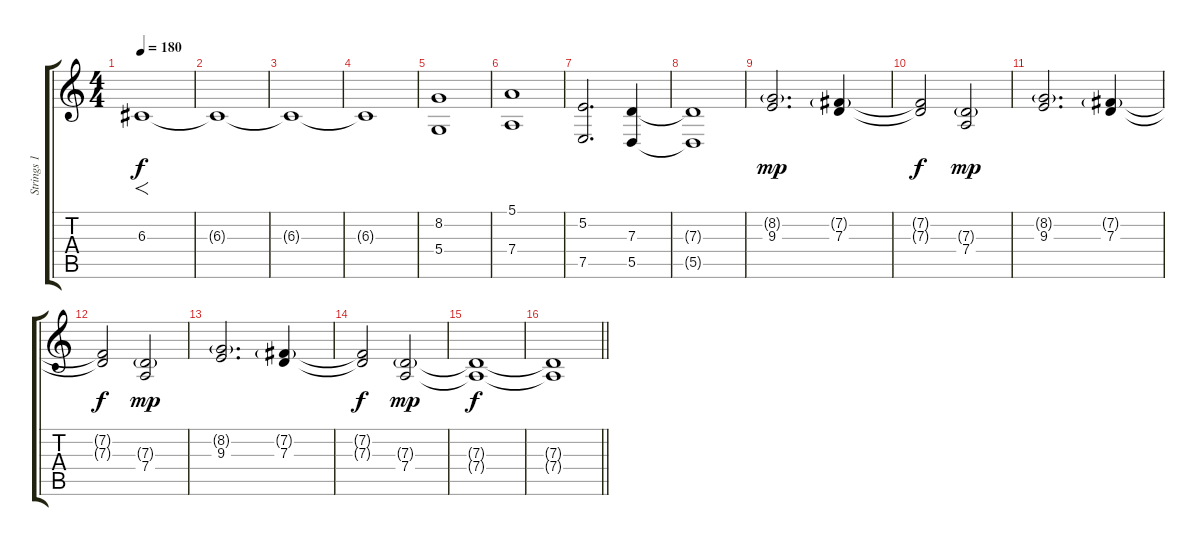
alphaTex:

\track ("Strings 1" "Strings 1") {instrument viola}
\staff {score tabs}
\tuning (E4 B3 G3 D3 A2 D2) {hide}
\ts (4 4)
\tempo 180
\clef g2
\ks c
6.3.1{f dy f} |
6.3{t}.1 |
6.3{t}.1 |
6.3{t}.1 |
(8.2 5.4).1 |
(5.1 7.4).1 |
(5.2 7.5).2{d} (7.3 5.5).4 |
(7.3{t} 5.5{t}).1 |
(8.2{g} 9.3).2{d dy mp} (7.2{g} 7.3).4 |
(7.2{t} 7.3{t}).2{dy f} (7.3{g} 7.4).2{dy mp} |
(8.2{g} 9.3).2{d} (7.2{g} 7.3).4 |
(7.2{t} 7.3{t}).2{dy f} (7.3{g} 7.4).2{dy mp} |
(8.2{g} 9.3).2{d} (7.2{g} 7.3).4 |
(7.2{t} 7.3{t}).2{dy f} (7.3{g} 7.4).2{dy mp} |
(7.3{t} 7.4{t}).1{dy f} |
\barLineRight lightlight
(7.3{t} 7.4{t}).1
